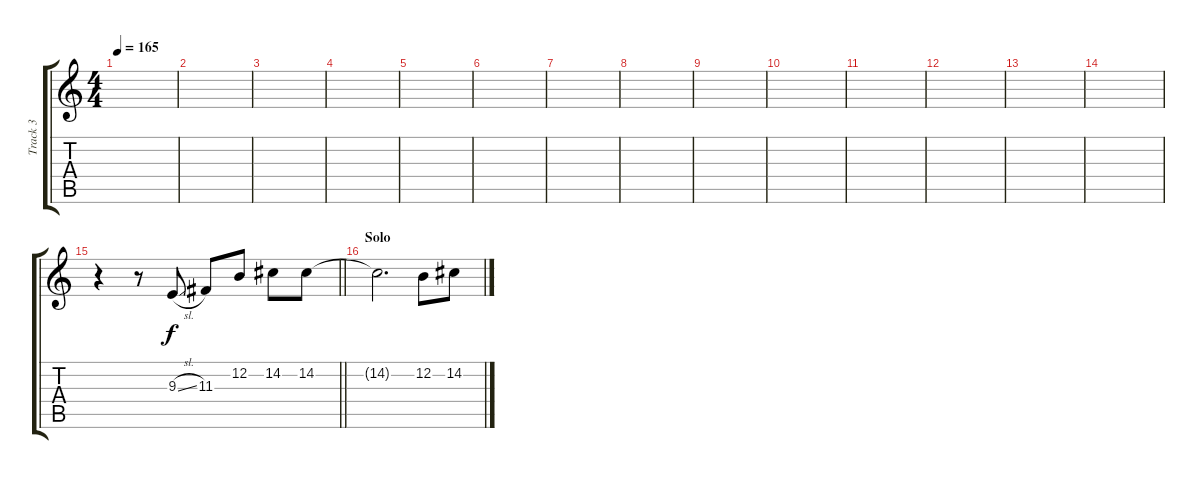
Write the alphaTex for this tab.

\track ("Track 3" "Track 3") {instrument altosax}
\staff {score tabs}
\tuning (E4 B3 G3 D3 A2 E2) {hide}
\ts (4 4)
\tempo 165
\clef g2
\ks c
|
|
|
|
|
|
|
|
|
|
|
|
|
|
\barLineRight lightlight
r.4 r.8 9.3{sl}.8 11.3.8 12.2.8 14.2.8 14.2.8 |
\section ("" "Solo")
14.2{t}.2{d} 12.2.8 14.2.8
